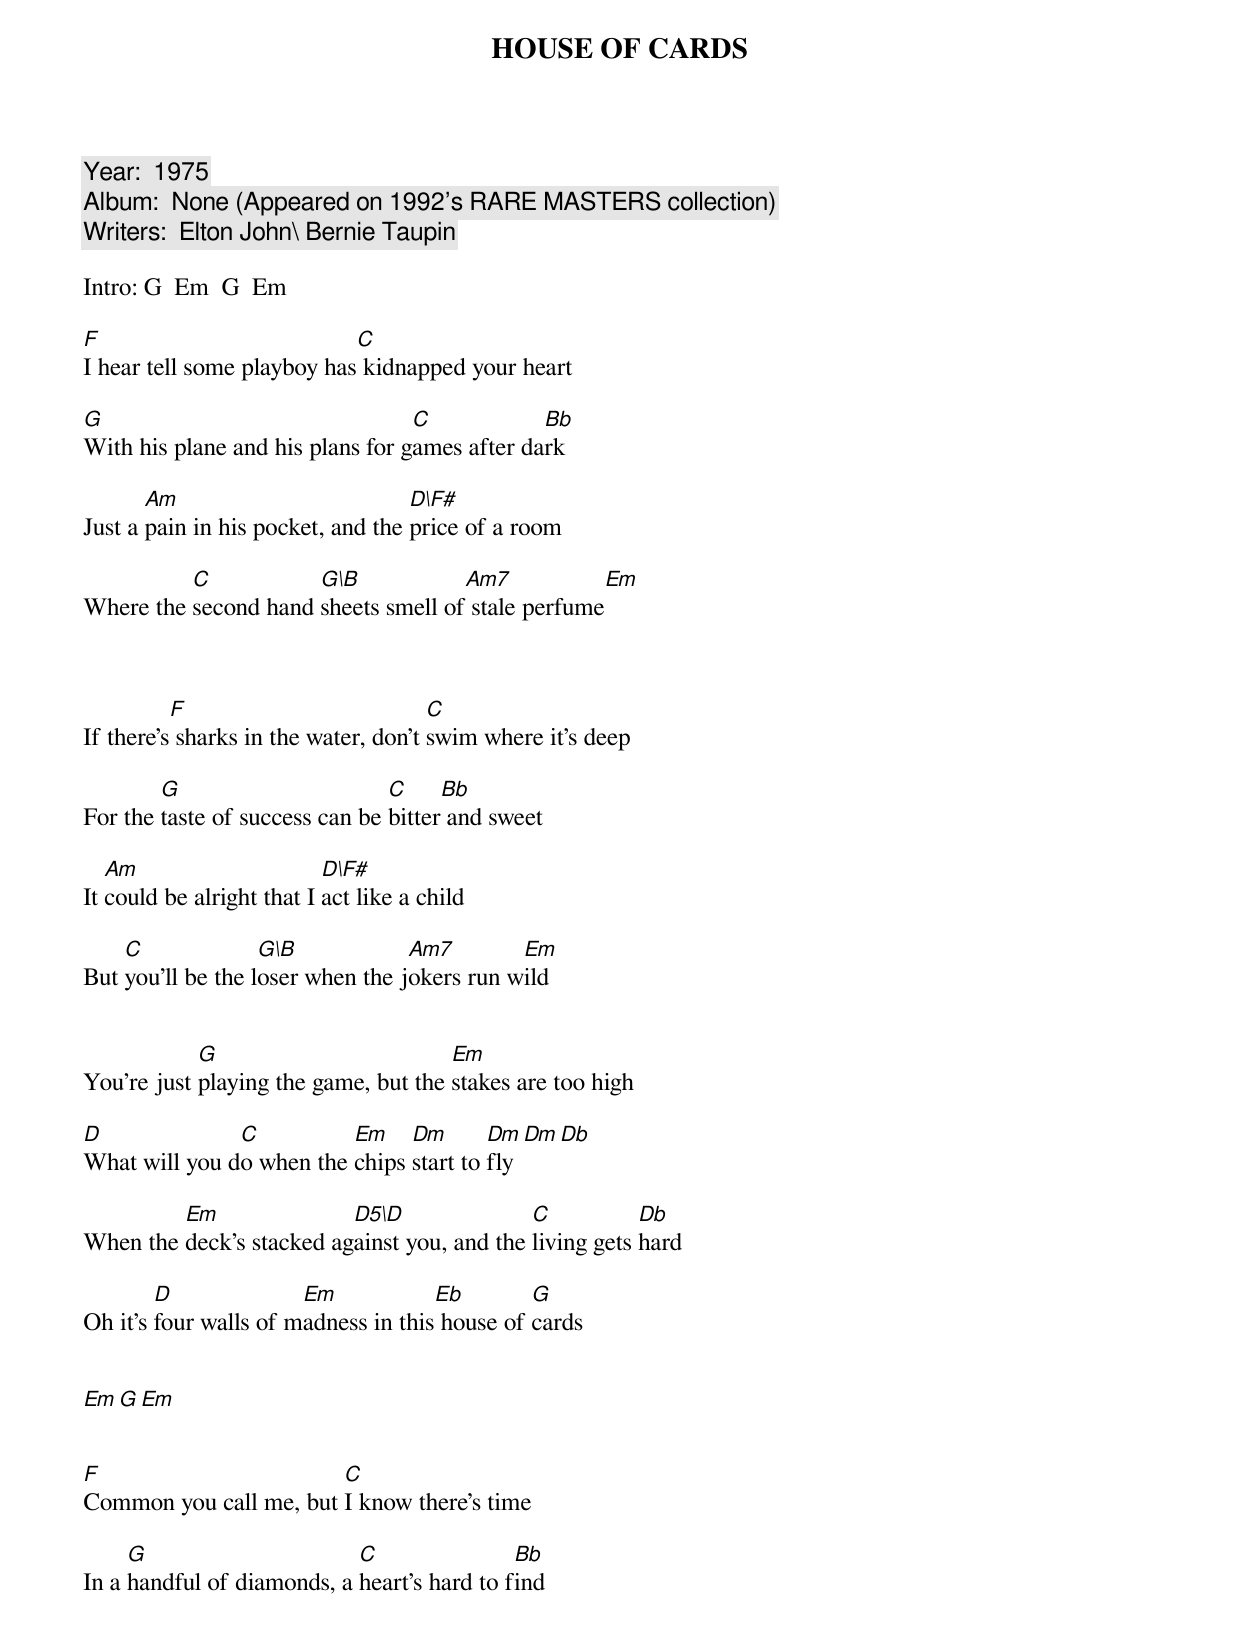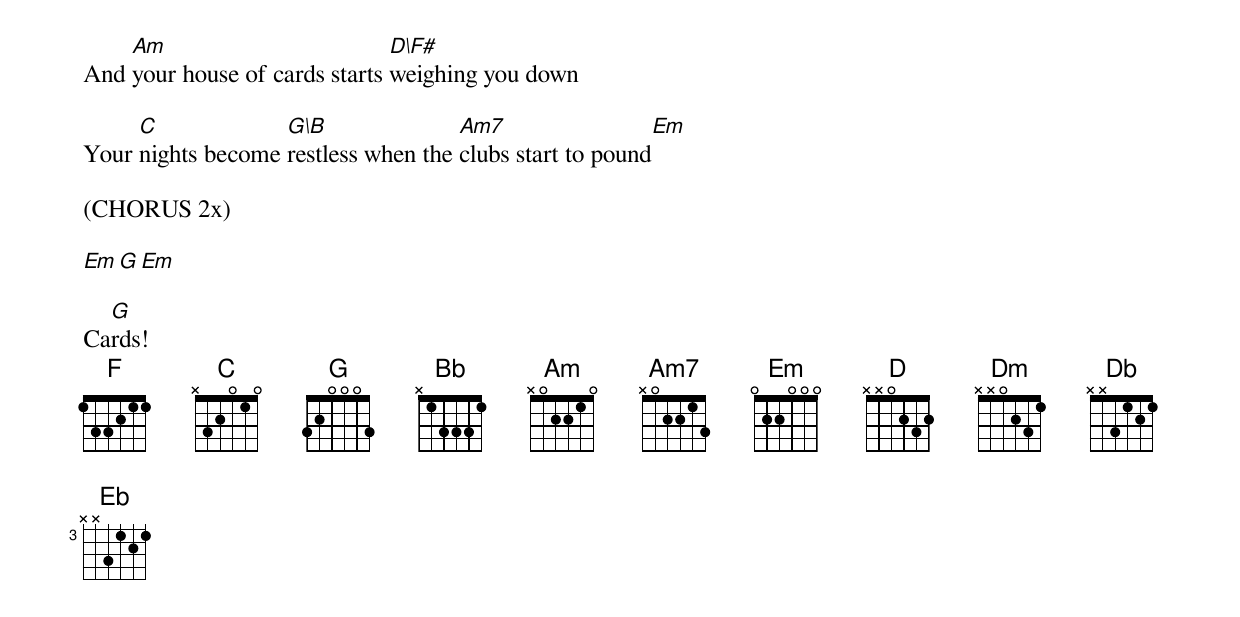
HOUSE OF CARDS

Year:  1975
Album:  None (Appeared on 1992's RARE MASTERS collection)
Writers:  Elton John\ Bernie Taupin

Intro: G  Em  G  Em

F                           C
I hear tell some playboy has kidnapped your heart

G                                 C            Bb
With his plane and his plans for games after dark

       Am                          D\F#
Just a pain in his pocket, and the price of a room

          C           G\B            Am7           Em
Where the second hand sheets smell of stale perfume



          F                           C
If there's sharks in the water, don't swim where it's deep

        G                       C     Bb
For the taste of success can be bitter and sweet

   Am                      D\F#
It could be alright that I act like a child

    C              G\B            Am7        Em
But you'll be the loser when the jokers run wild


            G                         Em
You're just playing the game, but the stakes are too high

D              C          Em    Dm       Dm  Dm Db
What will you do when the chips start to fly

         Em               D5\D               C           Db
When the deck's stacked against you, and the living gets hard

        D              Em            Eb        G
Oh it's four walls of madness in this house of cards


Em  G  Em


F                       C
Common you call me, but I know there's time

     G                      C                Bb
In a handful of diamonds, a heart's hard to find

    Am                         D\F#
And your house of cards starts weighing you down

     C             G\B               Am7                 Em
Your nights become restless when the clubs start to pound

(CHORUS 2x)

Em  G  Em

  G
Cards!
